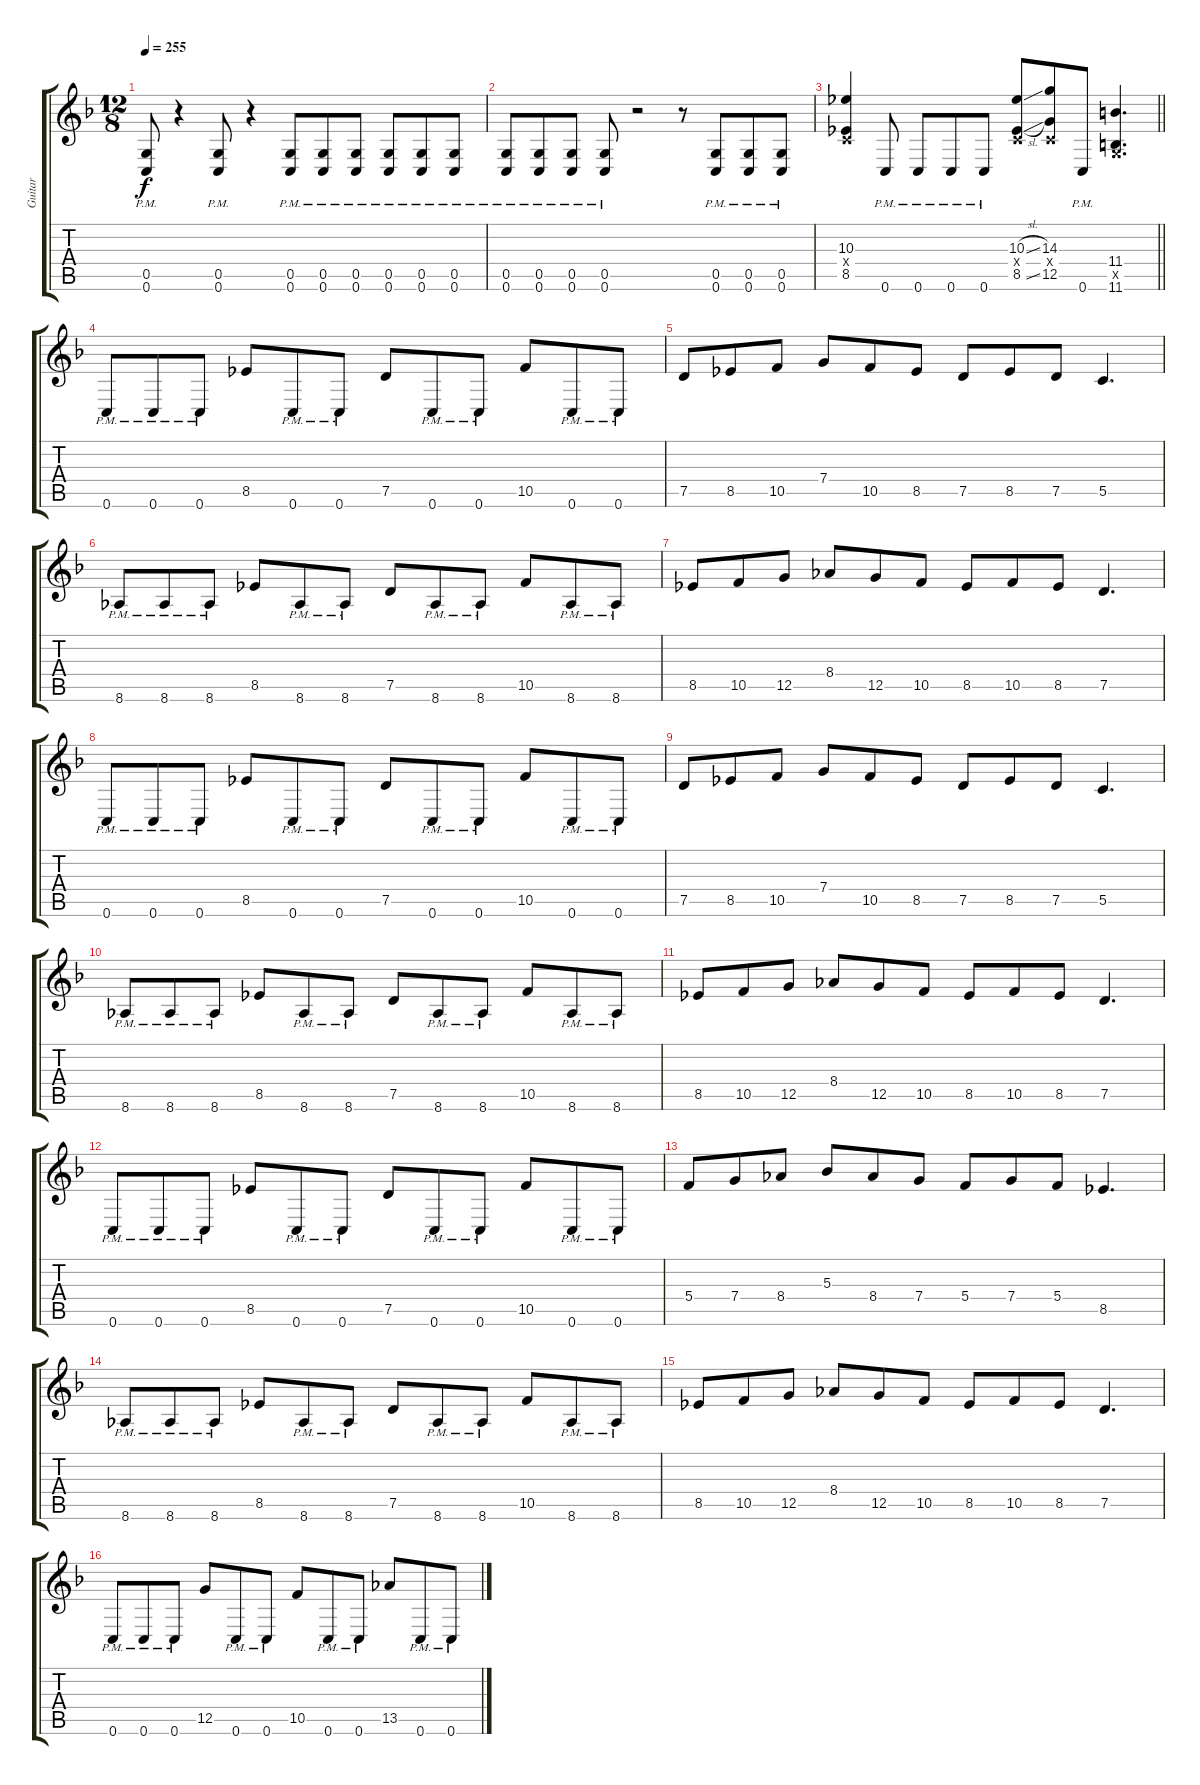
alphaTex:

\track ("Guitar" "Guitar") {instrument distortionguitar}
\staff {score tabs}
\tuning (D4 A3 F3 C3 G2 C2) {hide}
\ts (12 8)
\tempo 255
\clef g2
\ks dminor
(0.5{pm} 0.6{pm}).8{dy f} r.4 (0.5{pm} 0.6{pm}).8 r.4 (0.5{pm} 0.6{pm}).8 (0.5{pm} 0.6{pm}).8 (0.5{pm} 0.6{pm}).8 (0.5{pm} 0.6{pm}).8 (0.5{pm} 0.6{pm}).8 (0.5{pm} 0.6{pm}).8 |
(0.5{pm} 0.6{pm}).8 (0.5{pm} 0.6{pm}).8 (0.5{pm} 0.6{pm}).8 (0.5{pm} 0.6{pm}).8 r.2 r.8 (0.5{pm} 0.6{pm}).8 (0.5{pm} 0.6{pm}).8 (0.5{pm} 0.6{pm}).8 |
\barLineRight lightlight
(10.3 0.4{x} 8.5).4 0.6{pm}.8 0.6{pm}.8 0.6{pm}.8 0.6{pm}.8 (10.3{sl} 0.4{x} 8.5{sl}).8 (14.3 0.4{x} 12.5).8 0.6{pm}.8 (11.4 0.5{x} 11.6).4{d} |
\section ("" "")
0.6{pm}.8 0.6{pm}.8 0.6{pm}.8 8.5.8 0.6{pm}.8 0.6{pm}.8 7.5.8 0.6{pm}.8 0.6{pm}.8 10.5.8 0.6{pm}.8 0.6{pm}.8 |
7.5.8 8.5.8 10.5.8 7.4.8 10.5.8 8.5.8 7.5.8 8.5.8 7.5.8 5.5.4{d} |
8.6{pm}.8 8.6{pm}.8 8.6{pm}.8 8.5.8 8.6{pm}.8 8.6{pm}.8 7.5.8 8.6{pm}.8 8.6{pm}.8 10.5.8 8.6{pm}.8 8.6{pm}.8 |
8.5.8 10.5.8 12.5.8 8.4.8 12.5.8 10.5.8 8.5.8 10.5.8 8.5.8 7.5.4{d} |
0.6{pm}.8 0.6{pm}.8 0.6{pm}.8 8.5.8 0.6{pm}.8 0.6{pm}.8 7.5.8 0.6{pm}.8 0.6{pm}.8 10.5.8 0.6{pm}.8 0.6{pm}.8 |
7.5.8 8.5.8 10.5.8 7.4.8 10.5.8 8.5.8 7.5.8 8.5.8 7.5.8 5.5.4{d} |
8.6{pm}.8 8.6{pm}.8 8.6{pm}.8 8.5.8 8.6{pm}.8 8.6{pm}.8 7.5.8 8.6{pm}.8 8.6{pm}.8 10.5.8 8.6{pm}.8 8.6{pm}.8 |
8.5.8 10.5.8 12.5.8 8.4.8 12.5.8 10.5.8 8.5.8 10.5.8 8.5.8 7.5.4{d} |
0.6{pm}.8 0.6{pm}.8 0.6{pm}.8 8.5.8 0.6{pm}.8 0.6{pm}.8 7.5.8 0.6{pm}.8 0.6{pm}.8 10.5.8 0.6{pm}.8 0.6{pm}.8 |
5.4.8 7.4.8 8.4.8 5.3.8 8.4.8 7.4.8 5.4.8 7.4.8 5.4.8 8.5.4{d} |
8.6{pm}.8 8.6{pm}.8 8.6{pm}.8 8.5.8 8.6{pm}.8 8.6{pm}.8 7.5.8 8.6{pm}.8 8.6{pm}.8 10.5.8 8.6{pm}.8 8.6{pm}.8 |
8.5.8 10.5.8 12.5.8 8.4.8 12.5.8 10.5.8 8.5.8 10.5.8 8.5.8 7.5.4{d} |
0.6{pm}.8 0.6{pm}.8 0.6{pm}.8 12.5.8 0.6{pm}.8 0.6{pm}.8 10.5.8 0.6{pm}.8 0.6{pm}.8 13.5.8 0.6{pm}.8 0.6{pm}.8
